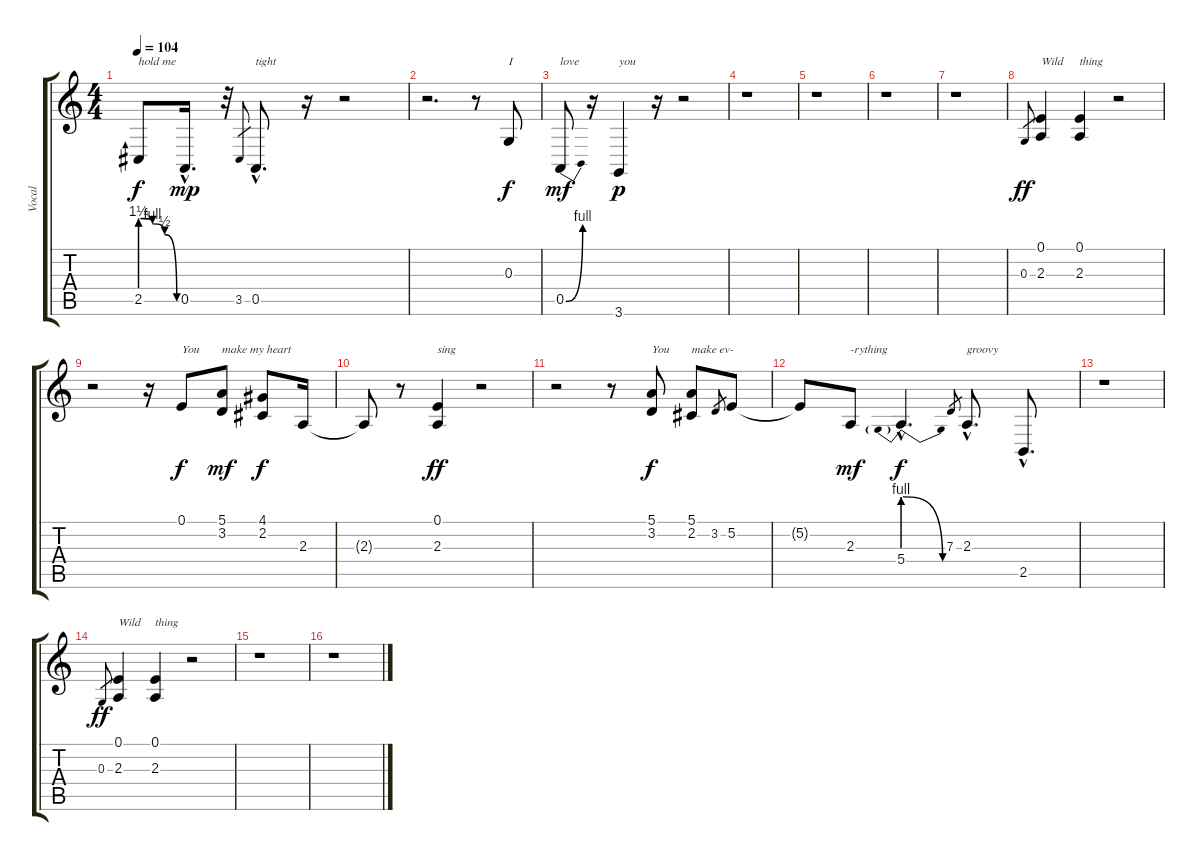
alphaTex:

\track ("Vocal" "Vocal") {instrument honkytonkpiano}
\staff {score tabs}
\tuning (E4 B3 G3 D3 A2 E2) {hide}
\ts (4 4)
\tempo 104
\clef g2
\ks c
2.5{be (custom 0 5 20 4 40 2 60 0)}.8{txt "hold me" dy f} 0.5{hac}.16{d dy mp} r.32 3.5.8{gr} 0.5{hac}.8{d txt "tight"} r.16 r.2 |
r.2{d} r.8 0.3.8{txt "I" dy f} |
0.5{be (bend 0 0 60 4)}.8{txt "love" dy mf} r.16 3.6.4{txt "you" dy p} r.16 r.2 |
r.1 |
r.1 |
r.1 |
r.1 |
0.3.8{gr dy ff} (0.1 2.3).4{txt "Wild"} (0.1 2.3).4{txt "thing"} r.2 |
r.2 r.16 0.1.8{txt "You" dy f} (5.1 3.2).8{txt "make my heart" dy mf} (4.1 2.2).8{dy f} 2.3.16 |
2.3{t}.8 r.8 (0.1 2.3).4{txt "sing" dy ff} r.2 |
r.2 r.8 (5.1 3.2).8{txt "You" dy f} (5.1 2.2).8{txt "make ev-"} 3.2.8{gr} 5.2.8 |
5.2{t}.8 2.3.8{txt "-rything" dy mf} 5.4{be (prebendrelease 0 4 60 0) hac}.4{d dy f} 7.3.8{gr} 2.3{hac}.8{d txt "groovy"} 2.5{hac}.8{d} |
r.1 |
0.3.8{gr dy ff} (0.1 2.3).4{txt "Wild"} (0.1 2.3).4{txt "thing"} r.2 |
r.1 |
r.1
